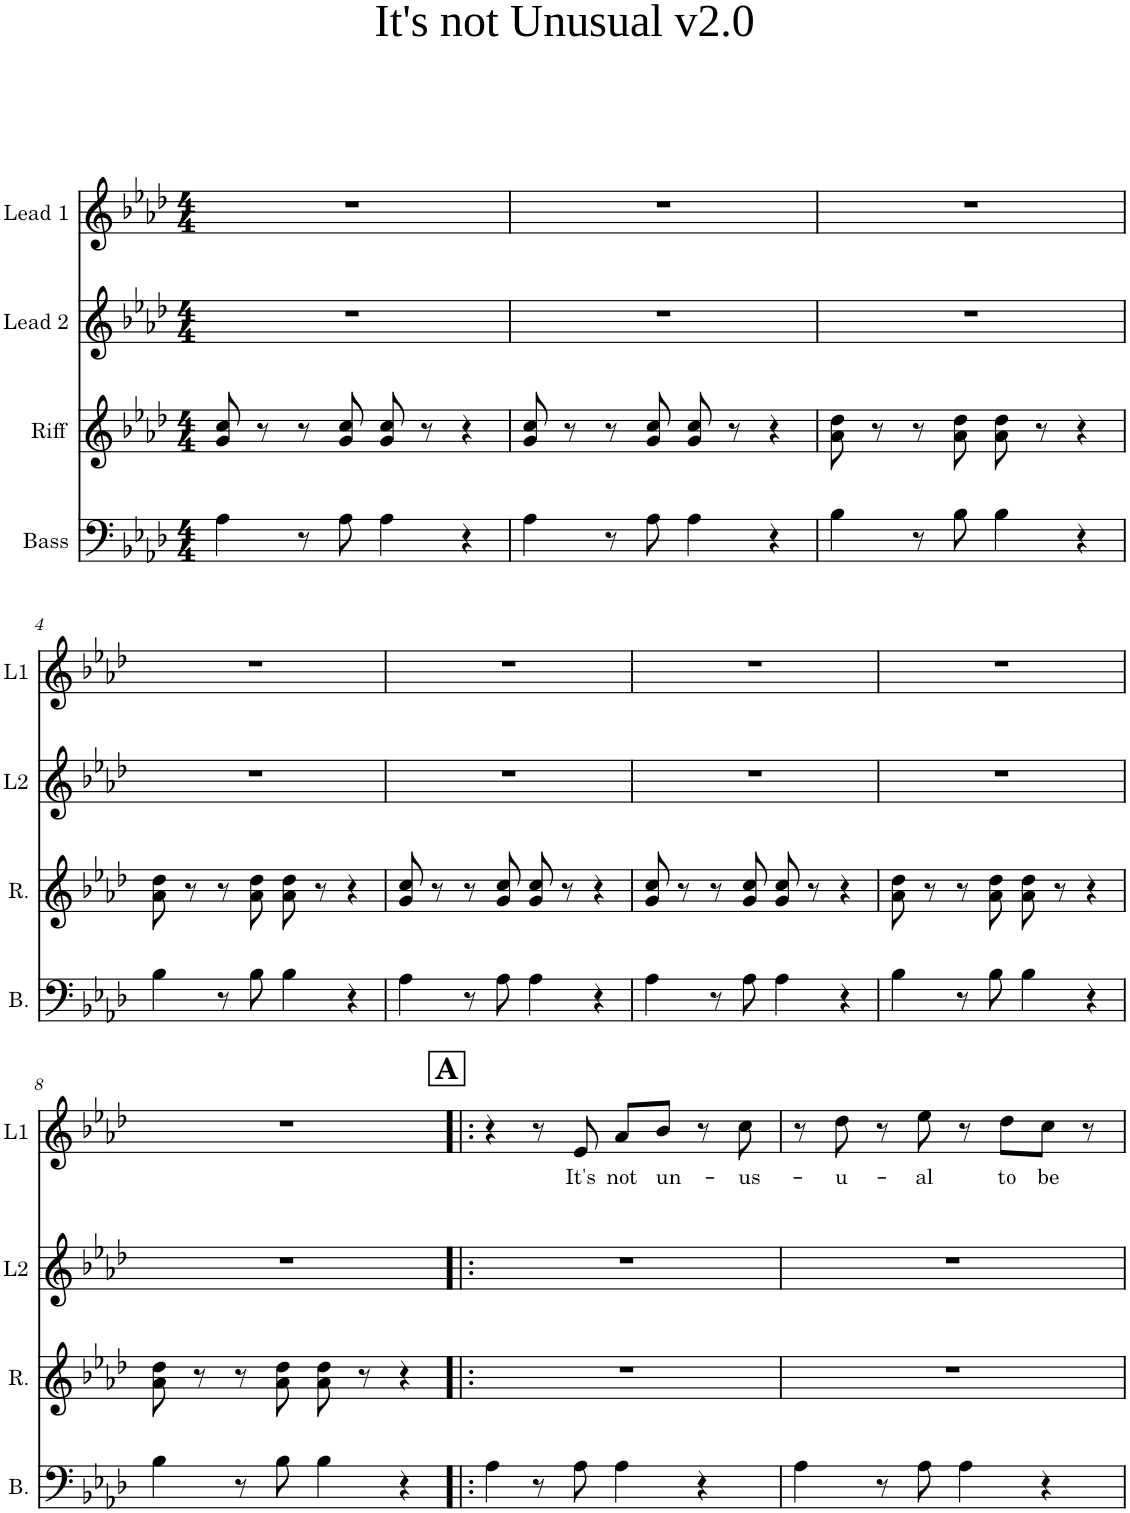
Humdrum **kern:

**kern	**kern	**kern	**kern	**text
*part4	*part3	*part2	*part1	*part1
*staff4	*staff3	*staff2	*staff1	*staff1
*I"Bass	*I"Riff	*I"Lead 2	*I"Lead 1	*
*I'B.	*I'R.	*I'L2	*I'L1	*
*clefF4	*clefG2	*clefG2	*clefG2	*
*Trd12c21	*Trd5c9	*Trd1c2	*Trd1c2	*
*k[b-e-a-d-]	*k[b-e-a-d-]	*k[b-e-a-d-]	*k[b-e-a-d-]	*
*M4/4	*M4/4	*M4/4	*M4/4	*
=1	=1	=1	=1	=1
4A-\	8g/ 8cc/	1r	1r	.
.	8r	.	.	.
8r	8r	.	.	.
8A-\	8g/ 8cc/	.	.	.
4A-\	8g/ 8cc/	.	.	.
.	8r	.	.	.
4r	4r	.	.	.
=2	=2	=2	=2	=2
4A-\	8g/ 8cc/	1r	1r	.
.	8r	.	.	.
8r	8r	.	.	.
8A-\	8g/ 8cc/	.	.	.
4A-\	8g/ 8cc/	.	.	.
.	8r	.	.	.
4r	4r	.	.	.
=3	=3	=3	=3	=3
4B-\	8a-\ 8dd-\	1r	1r	.
.	8r	.	.	.
8r	8r	.	.	.
8B-\	8a-\ 8dd-\	.	.	.
4B-\	8a-\ 8dd-\	.	.	.
.	8r	.	.	.
4r	4r	.	.	.
!!LO:LB:g=z
=4	=4	=4	=4	=4
4B-\	8a-\ 8dd-\	1r	1r	.
.	8r	.	.	.
8r	8r	.	.	.
8B-\	8a-\ 8dd-\	.	.	.
4B-\	8a-\ 8dd-\	.	.	.
.	8r	.	.	.
4r	4r	.	.	.
=5	=5	=5	=5	=5
4A-\	8g/ 8cc/	1r	1r	.
.	8r	.	.	.
8r	8r	.	.	.
8A-\	8g/ 8cc/	.	.	.
4A-\	8g/ 8cc/	.	.	.
.	8r	.	.	.
4r	4r	.	.	.
=6	=6	=6	=6	=6
4A-\	8g/ 8cc/	1r	1r	.
.	8r	.	.	.
8r	8r	.	.	.
8A-\	8g/ 8cc/	.	.	.
4A-\	8g/ 8cc/	.	.	.
.	8r	.	.	.
4r	4r	.	.	.
=7	=7	=7	=7	=7
4B-\	8a-\ 8dd-\	1r	1r	.
.	8r	.	.	.
8r	8r	.	.	.
8B-\	8a-\ 8dd-\	.	.	.
4B-\	8a-\ 8dd-\	.	.	.
.	8r	.	.	.
4r	4r	.	.	.
!!LO:LB:g=z
=8	=8	=8	=8	=8
4B-\	8a-\ 8dd-\	1r	1r	.
.	8r	.	.	.
8r	8r	.	.	.
8B-\	8a-\ 8dd-\	.	.	.
4B-\	8a-\ 8dd-\	.	.	.
.	8r	.	.	.
4r	4r	.	.	.
!!LO:REH:place=s1:a:B:cj:fs=14:t=A
=9!|:	=9!|:	=9!|:	=9!|:	=9!|:
4A-\	1r	1r	4r	.
8r	.	.	8r	.
!	!	!	!	!LO:LY:b
8A-\	.	.	8e-/	It's
!	!	!	!	!LO:LY:b
4A-\	.	.	8a-/L	not
!	!	!	!	!LO:LY:b
.	.	.	8b-/J	un-
4r	.	.	8r	.
!	!	!	!	!LO:LY:b
.	.	.	8cc\	-us-
=10	=10	=10	=10	=10
4A-\	1r	1r	8r	.
!	!	!	!	!LO:LY:b
.	.	.	8dd-\	-u-
8r	.	.	8r	.
!	!	!	!	!LO:LY:b
8A-\	.	.	8ee-\	-al
4A-\	.	.	8r	.
!	!	!	!	!LO:LY:b
.	.	.	8dd-\L	to
!	!	!	!	!LO:LY:b
4r	.	.	8cc\J	be
.	.	.	8r	.
=	=	=	=	=
*-	*-	*-	*-	*-
